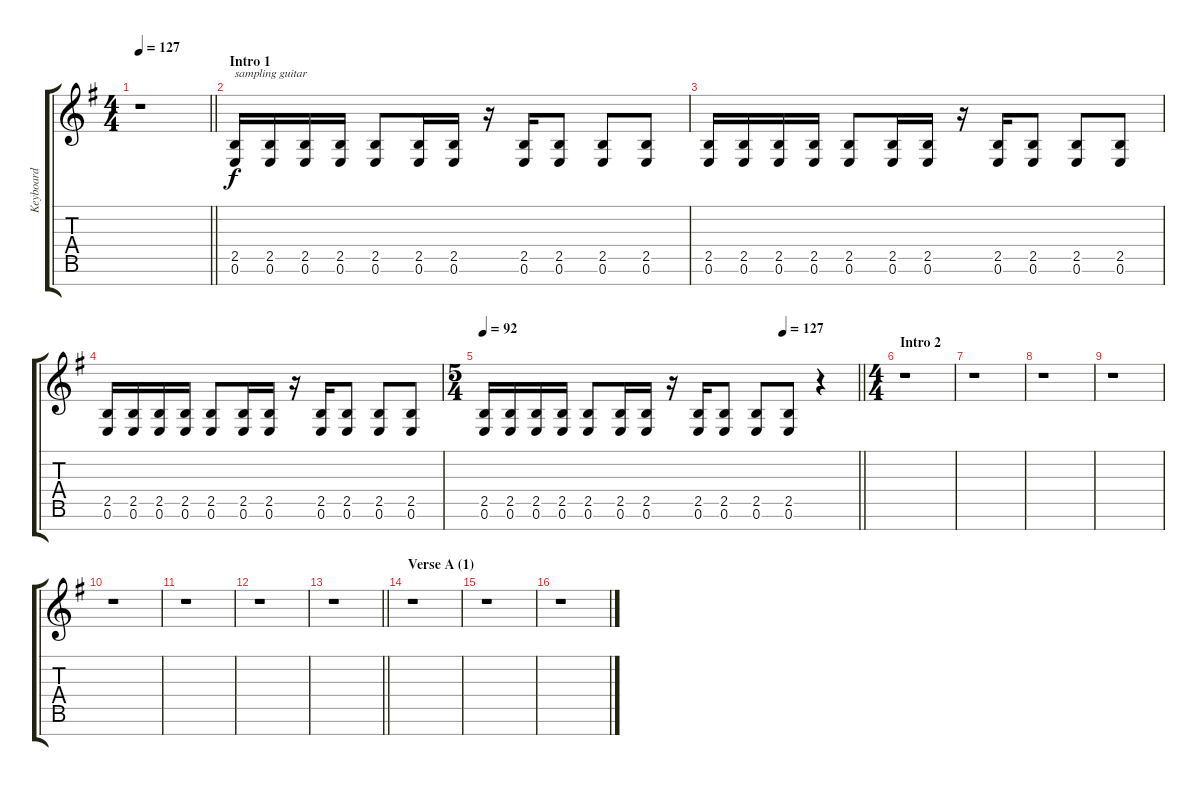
\track ("Keyboard" "Keyboard") {instrument distortionguitar}
\staff {score tabs}
\tuning (E4 B3 G3 D3 A2 E2 B1) {hide}
\ts (4 4)
\tempo 127
\clef g2
\barLineRight lightlight
\ks eminor
r.1{dy f instrument distortionguitar} |
\section ("" "Intro 1")
(2.5 0.6).16{txt "sampling guitar"} (2.5 0.6).16 (2.5 0.6).16 (2.5 0.6).16 (2.5 0.6).8 (2.5 0.6).16 (2.5 0.6).16 r.16 (2.5 0.6).16 (2.5 0.6).8 (2.5 0.6).8 (2.5 0.6).8 |
(2.5 0.6).16 (2.5 0.6).16 (2.5 0.6).16 (2.5 0.6).16 (2.5 0.6).8 (2.5 0.6).16 (2.5 0.6).16 r.16 (2.5 0.6).16 (2.5 0.6).8 (2.5 0.6).8 (2.5 0.6).8 |
(2.5 0.6).16 (2.5 0.6).16 (2.5 0.6).16 (2.5 0.6).16 (2.5 0.6).8 (2.5 0.6).16 (2.5 0.6).16 r.16 (2.5 0.6).16 (2.5 0.6).8 (2.5 0.6).8 (2.5 0.6).8 |
\ts (5 4)
\tempo 92
\tempo (127 0.8)
\barLineRight lightlight
(2.5 0.6).16 (2.5 0.6).16 (2.5 0.6).16 (2.5 0.6).16 (2.5 0.6).8 (2.5 0.6).16 (2.5 0.6).16 r.16 (2.5 0.6).16 (2.5 0.6).8 (2.5 0.6).8 (2.5 0.6).8 r.4 |
\ts (4 4)
\section ("" "Intro 2")
r.1 |
r.1 |
r.1 |
r.1 |
r.1 |
r.1 |
r.1 |
\barLineRight lightlight
r.1 |
\section ("" "Verse A (1)")
r.1 |
r.1 |
r.1
